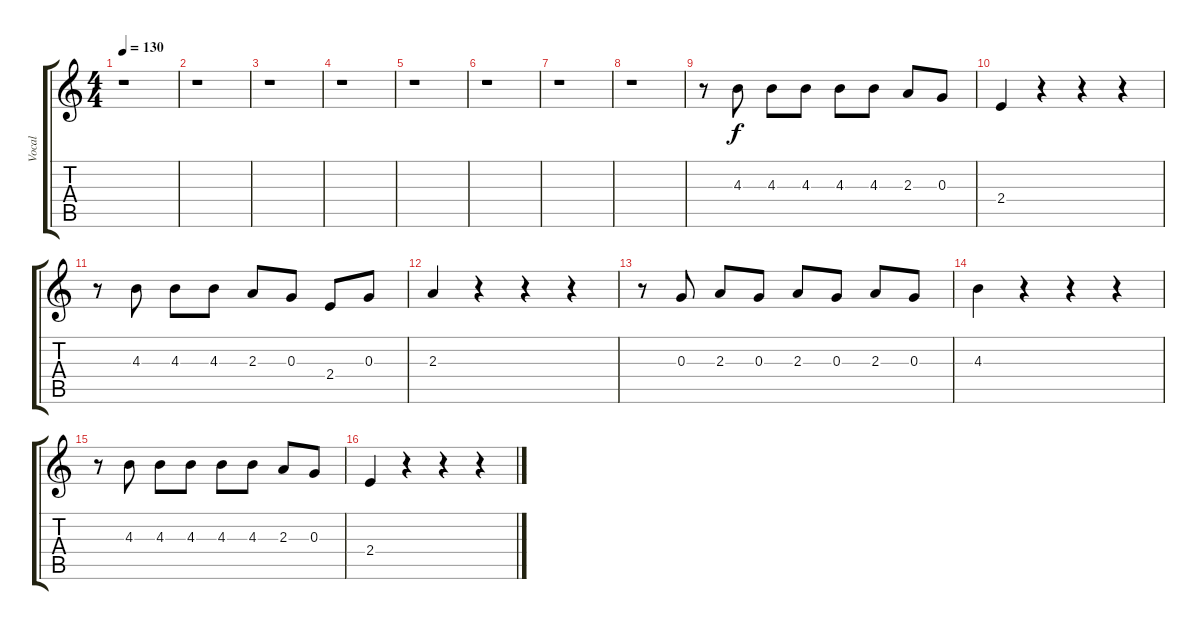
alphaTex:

\track ("Vocal" "Vocal") {instrument electricguitarmuted}
\staff {score tabs}
\tuning (E4 B3 G3 D3 A2 E2) {hide}
\ts (4 4)
\tempo 130
\clef g2
\ks c
r.1{dy f} |
r.1 |
r.1 |
r.1 |
r.1 |
r.1 |
r.1 |
r.1 |
r.8 4.3.8 4.3.8 4.3.8 4.3.8 4.3.8 2.3.8 0.3.8 |
2.4.4 r.4 r.4 r.4 |
r.8 4.3.8 4.3.8 4.3.8 2.3.8 0.3.8 2.4.8 0.3.8 |
2.3.4 r.4 r.4 r.4 |
r.8 0.3.8 2.3.8 0.3.8 2.3.8 0.3.8 2.3.8 0.3.8 |
4.3.4 r.4 r.4 r.4 |
r.8 4.3.8 4.3.8 4.3.8 4.3.8 4.3.8 2.3.8 0.3.8 |
2.4.4 r.4 r.4 r.4
